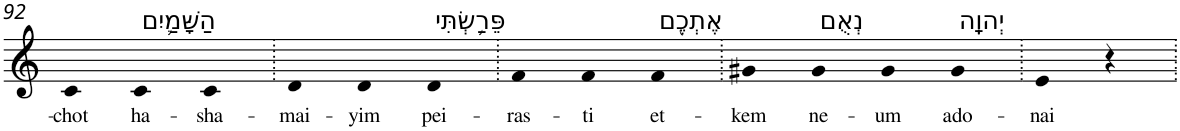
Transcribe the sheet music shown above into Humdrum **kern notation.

**kern	**text
*part1	*part1
*staff1	*staff1
*I"Piano	*
*I'Pno	*
!!LO:PB:g=z
*clefG2	*
*k[]	*
=92	=92
!	!LO:LY:b
4c	-chot
!LO:TX:a:t=הַשָּׁמַ֛יִם	!
!	!LO:LY:b
4c	ha-
!	!LO:LY:b
4c	-sha-
=93.	=93.
!	!LO:LY:b
4d	-mai-
!	!LO:LY:b
4d	-yim
!LO:TX:a:t=פֵּרַ֥שְׂתִּי	!
!	!LO:LY:b
4d	pei-
=94.	=94.
!	!LO:LY:b
4f	-ras-
!	!LO:LY:b
4f	-ti
!LO:TX:a:t=אֶתְכֶ֖ם	!
!	!LO:LY:b
4f	et-
=95.	=95.
!	!LO:LY:b
4g#X	-kem
!LO:TX:a:t=נְאֻם	!
!	!LO:LY:b
4g#	ne-
!	!LO:LY:b
4g#	-um
!LO:TX:a:t=יְהוָֽה	!
!	!LO:LY:b
4g#	ado-
=96.	=96.
!	!LO:LY:b
4e	-nai
4r	.
=.	=.
*-	*-
